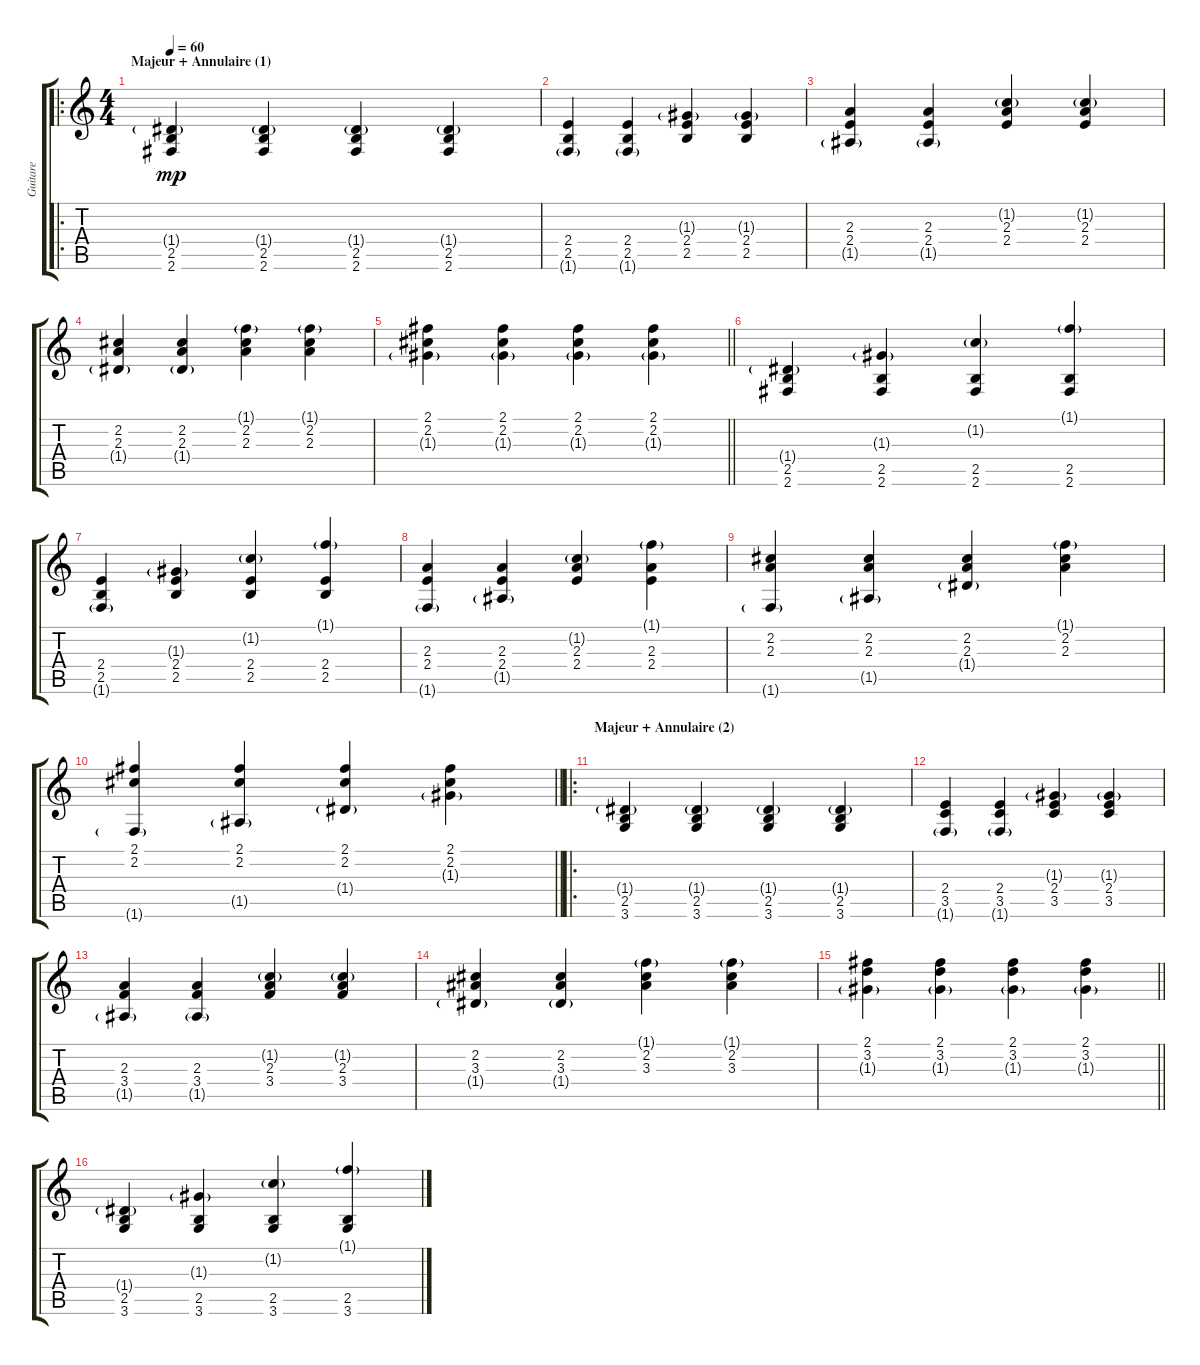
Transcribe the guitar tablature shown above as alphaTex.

\track ("Guitare" "Guitare") {instrument acousticguitarnylon}
\staff {score tabs}
\tuning (E4 B3 G3 D3 A2 E2) {hide}
\ro
\ts (4 4)
\section ("" "Majeur + Annulaire (1)")
\tempo 60
\clef g2
\ks c
(1.4{g} 2.5 2.6).4{dy mp instrument acousticguitarnylon} (1.4{g} 2.5 2.6).4 (1.4{g} 2.5 2.6).4 (1.4{g} 2.5 2.6).4 |
(2.4 2.5 1.6{g}).4 (2.4 2.5 1.6{g}).4 (1.3{g} 2.4 2.5).4 (1.3{g} 2.4 2.5).4 |
(2.3 2.4 1.5{g}).4 (2.3 2.4 1.5{g}).4 (1.2{g} 2.3 2.4).4 (1.2{g} 2.3 2.4).4 |
(2.2 2.3 1.4{g}).4 (2.2 2.3 1.4{g}).4 (1.1{g} 2.2 2.3).4 (1.1{g} 2.2 2.3).4 |
\barLineRight lightlight
(2.1 2.2 1.3{g}).4 (2.1 2.2 1.3{g}).4 (2.1 2.2 1.3{g}).4 (2.1 2.2 1.3{g}).4 |
(1.4{g} 2.5 2.6).4 (1.3{g} 2.5 2.6).4 (1.2{g} 2.5 2.6).4 (1.1{g} 2.5 2.6).4 |
(2.4 2.5 1.6{g}).4 (1.3{g} 2.4 2.5).4 (1.2{g} 2.4 2.5).4 (1.1{g} 2.4 2.5).4 |
(2.3 2.4 1.6{g}).4 (2.3 2.4 1.5{g}).4 (1.2{g} 2.3 2.4).4 (1.1{g} 2.3 2.4).4 |
(2.2 2.3 1.6{g}).4 (2.2 2.3 1.5{g}).4 (2.2 2.3 1.4{g}).4 (1.1{g} 2.2 2.3).4 |
\barLineRight lightlight
(2.1 2.2 1.6{g}).4 (2.1 2.2 1.5{g}).4 (2.1 2.2 1.4{g}).4 (2.1 2.2 1.3{g}).4 |
\ro
\section ("" "Majeur + Annulaire (2)")
(1.4{g} 2.5 3.6).4 (1.4{g} 2.5 3.6).4 (1.4{g} 2.5 3.6).4 (1.4{g} 2.5 3.6).4 |
(2.4 3.5 1.6{g}).4 (2.4 3.5 1.6{g}).4 (1.3{g} 2.4 3.5).4 (1.3{g} 2.4 3.5).4 |
(2.3 3.4 1.5{g}).4 (2.3 3.4 1.5{g}).4 (1.2{g} 2.3 3.4).4 (1.2{g} 2.3 3.4).4 |
(2.2 3.3 1.4{g}).4 (2.2 3.3 1.4{g}).4 (1.1{g} 2.2 3.3).4 (1.1{g} 2.2 3.3).4 |
\barLineRight lightlight
(2.1 3.2 1.3{g}).4 (2.1 3.2 1.3{g}).4 (2.1 3.2 1.3{g}).4 (2.1 3.2 1.3{g}).4 |
(1.4{g} 2.5 3.6).4 (1.3{g} 2.5 3.6).4 (1.2{g} 2.5 3.6).4 (1.1{g} 2.5 3.6).4
